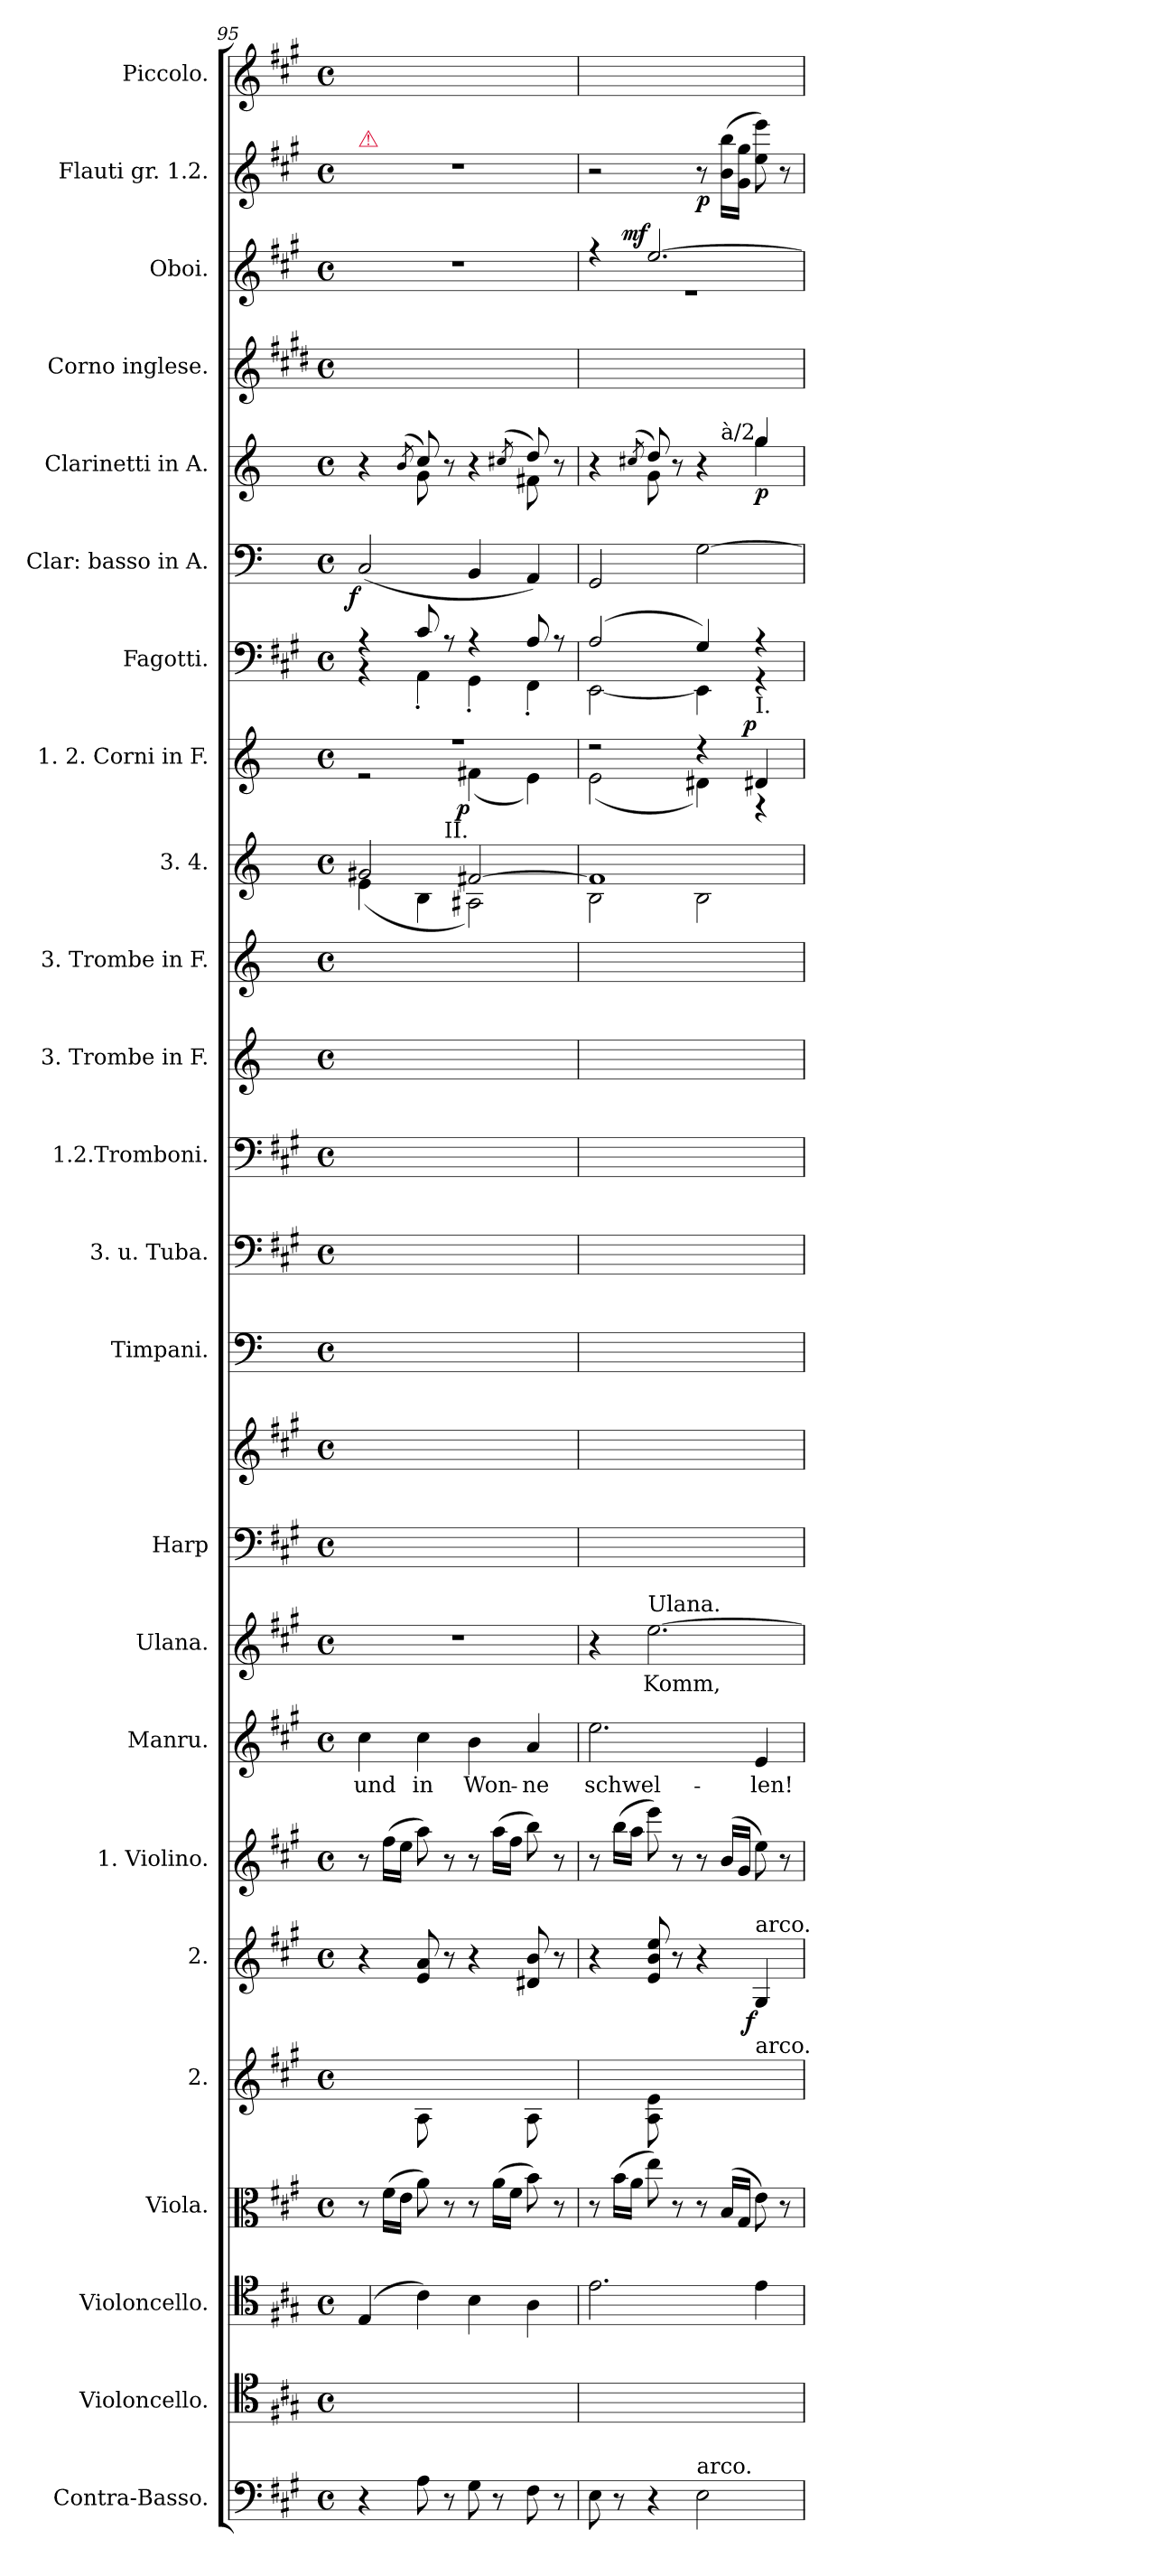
**kern	**kern	**kern	**kern	**kern	**kern	**dynam	**kern	**kern	**text	**kern	**text	**kern	**kern	**kern	**kern	**kern	**kern	**kern	**kern	**kern	**dynam	**kern	**kern	**dynam	**kern	**dynam	**kern	**kern	**dynam	**kern	**dynam	**kern
*part24	*part23	*part22	*part21	*part20	*part19	*part19	*part18	*part17	*part17	*part16	*part16	*part15	*part15	*part14	*part13	*part12	*part11	*part10	*part9	*part8	*part8	*part7	*part6	*part6	*part5	*part5	*part4	*part3	*part3	*part2	*part2	*part1
*staff25	*staff24	*staff23	*staff22	*staff21	*staff20	*staff20	*staff19	*staff18	*staff18	*staff17	*staff17	*staff16	*staff15	*staff14	*staff13	*staff12	*staff11	*staff10	*staff9	*staff8	*staff8	*staff7	*staff6	*staff6	*staff5	*staff5	*staff4	*staff3	*staff3	*staff2	*staff2	*staff1
*I"Contra-Basso.	*I"Violoncello.	*I"Violoncello.	*I"Viola.	*I"2.	*I"2.	*	*I"1. Violino.	*I"Manru.	*	*I"Ulana.	*	*I"Harp	*	*I"Timpani.	*I"3. u. Tuba.	*I"1.2.Tromboni.	*I"3. Trombe in F.	*I"3. Trombe in F.	*I"3. 4.	*I"1. 2. Corni in F.	*	*I"Fagotti.	*I"Clar: basso in A.	*	*I"Clarinetti in A.	*	*I"Corno inglese.	*I"Oboi.	*	*I"Flauti gr. 1.2.	*	*I"Piccolo.
*I'C.-B.	*	*	*I'Vl.	*	*	*	*I'1. Viol.	*	*	*	*	*	*	*I'Timp.	*I'3. u. Tub.	*I'1.2. Tromb.	*	*I'Trombe.	*	*I'1. 2. Corni.	*	*I'Fag.	*I'basso.	*	*I'1.2. Clar. A.	*	*I'Cor.ingl.	*I'Ob.	*	*I'Fl.	*	*
*clefF4	*clefC4	*clefC4	*clefC3	*clefG2	*clefG2	*	*clefG2	*clefG2	*	*clefG2	*	*clefF4	*clefG2	*clefF4	*clefF4	*clefF4	*clefG2	*clefG2	*clefG2	*clefG2	*	*clefF4	*clefF4	*	*clefG2	*	*clefG2	*clefG2	*	*clefG2	*	*clefG2
*	*	*	*	*	*	*	*	*ITrd8c12	*	*	*	*	*	*	*	*	*ITrd-3c-5	*ITrd-3c-5	*ITrd4c7	*ITrd4c7	*	*	*ITrd2c3	*	*ITrd2c3	*	*ITrd4c7	*	*	*	*	*
*k[f#c#g#]	*k[f#c#g#]	*k[f#c#g#]	*k[f#c#g#]	*k[f#c#g#]	*k[f#c#g#]	*	*k[f#c#g#]	*k[f#c#g#]	*	*k[f#c#g#]	*	*k[f#c#g#]	*k[f#c#g#]	*k[]	*k[f#c#g#]	*k[f#c#g#]	*k[b-]	*k[b-]	*k[b-]	*k[b-]	*	*k[f#c#g#]	*k[f#c#g#]	*	*k[f#c#g#]	*	*k[f#c#g#]	*k[f#c#g#]	*	*k[f#c#g#]	*	*k[f#c#g#]
*M4/4	*M4/4	*M4/4	*M4/4	*M4/4	*M4/4	*	*M4/4	*M4/4	*	*M4/4	*	*M4/4	*M4/4	*M4/4	*M4/4	*M4/4	*M4/4	*M4/4	*M4/4	*M4/4	*	*M4/4	*M4/4	*	*M4/4	*	*M4/4	*M4/4	*	*M4/4	*	*M4/4
*met(c)	*met(c)	*met(c)	*met(c)	*met(c)	*met(c)	*	*met(c)	*met(c)	*	*met(c)	*	*met(c)	*met(c)	*met(c)	*met(c)	*met(c)	*met(c)	*met(c)	*met(c)	*met(c)	*	*met(c)	*met(c)	*	*met(c)	*	*met(c)	*met(c)	*	*met(c)	*	*met(c)
=95	=95	=95	=95	=95	=95	=95	=95	=95	=95	=95	=95	=95	=95	=95	=95	=95	=95	=95	=95	=95	=95	=95	=95	=95	=95	=95	=95	=95	=95	=95	=95	=95
*	*	*	*	*	*	*	*	*	*	*	*	*	*	*	*	*	*	*	*^	*^	*	*^	*	*	*^	*	*	*	*	*	*	*
!	!	!	!	!	!	!	!	!	!	!	!	!	!	!	!	!	!	!	!	!	!	!	!	!	!	!	!	!	!	!	!	!	!	!LO:TX:a:color=crimson:t=⚠	!	!
!	!	!	!	!	!	!	!	!	!	!	!	!	!	!	!	!	!	!	!	!	!	!	!	!	!	!	!LO:DY:b:rj	!	!	!	!	!	!	!	!	!
4r	(4E/yy	(4E/	8r	4ryy	4r	.	8r	4c#\	und	1r	.	1ryy	1ryy	1ryy	1ryy	1ryy	1ryy	1ryy	2c#X/	(4A\	1rff	2r	.	4rA	4rBB	(2AA/	f	4r	4ryy	.	1ryy	1r	.	1r	.	1ryy
.	.	.	(16f#\LL	.	.	.	(16ff#\LL	.	.	.	.	.	.	.	.	.	.	.	.	.	.	.	.	.	.	.	.	.	.	.	.	.	.	.	.	.
.	.	.	16e\JJ	.	.	.	16ee\JJ	.	.	.	.	.	.	.	.	.	.	.	.	.	.	.	.	.	.	.	.	.	.	.	.	.	.	.	.	.
.	.	.	.	.	.	.	.	.	.	.	.	.	.	.	.	.	.	.	.	.	.	.	.	.	.	.	.	(8qg#/	.	.	.	.	.	.	.	.
8A\	4c#\yy)	4c#\)	8a\)	8A\	8e/ 8a/	.	8aa\)	4c#\	in	.	.	.	.	.	.	.	.	.	.	4E\	.	.	.	8c#/	4AA'\	.	.	8a/)	8e\	.	.	.	.	.	.	.
8r	.	.	8r	8ryy	8r	.	8r	.	.	.	.	.	.	.	.	.	.	.	.	.	.	.	.	8rA	.	.	.	8r	8ryy	.	.	.	.	.	.	.
!	!	!	!	!	!	!	!	!	!	!	!	!	!	!	!	!	!	!	!	!	!	!LO:TX:b:rj:t=II.	!	!	!	!	!	!	!	!	!	!	!	!	!	!
!	!	!	!	!	!	!	!	!	!	!	!	!	!	!	!	!	!	!	!	!	!	!	!LO:DY:b:rj	!	!	!	!	!	!	!	!	!	!	!	!	!
8G#\	4B\yy	4B\	8r	4ryy	4r	.	8r	4B\	Won-	.	.	.	.	.	.	.	.	.	[2Bn/	2D#X\)	.	(4Bn\	p	4rA	4GG#'\	4GG#/	.	4r	4ryy	.	.	.	.	.	.	.
8r	.	.	(16a\LL	.	.	.	(16aa\LL	.	.	.	.	.	.	.	.	.	.	.	.	.	.	.	.	.	.	.	.	.	.	.	.	.	.	.	.	.
.	.	.	16f#\JJ	.	.	.	16ff#\JJ	.	.	.	.	.	.	.	.	.	.	.	.	.	.	.	.	.	.	.	.	.	.	.	.	.	.	.	.	.
.	.	.	.	.	.	.	.	.	.	.	.	.	.	.	.	.	.	.	.	.	.	.	.	.	.	.	.	(8qa#X/	.	.	.	.	.	.	.	.
8F#\	4A\yy	4A\	8b\)	8A\	8d#X/ 8b/	.	8bb\)	4A/	-ne	.	.	.	.	.	.	.	.	.	.	.	.	4A\)	.	8A/	4FF#'\	4FF#/)	.	8b/)	8d#X\	.	.	.	.	.	.	.
8r	.	.	8r	8ryy	8r	.	8r	.	.	.	.	.	.	.	.	.	.	.	.	.	.	.	.	8rA	.	.	.	8r	8ryy	.	.	.	.	.	.	.
=96	=96	=96	=96	=96	=96	=96	=96	=96	=96	=96	=96	=96	=96	=96	=96	=96	=96	=96	=96	=96	=96	=96	=96	=96	=96	=96	=96	=96	=96	=96	=96	=96	=96	=96	=96	=96
*	*	*	*	*	*	*	*	*	*	*	*	*	*	*	*	*	*	*	*	*	*	*	*	*	*	*	*	*	*	*	*	*^	*	*	*	*
8E\	2.e\yy	2.e\	8r	4ryy	4r	.	8r	2.e\	schwel-	4r	.	1ryy	1ryy	1ryy	1ryy	1ryy	1ryy	1ryy	1B]	2E\	2rdd	(2A\	.	(2A/	[2EE\	2EE/	.	4r	4ryy	.	1ryy	4rff	1re	.	2r	.	1ryy
8r	.	.	(<16b\LL	.	.	.	(16bb\LL	.	.	.	.	.	.	.	.	.	.	.	.	.	.	.	.	.	.	.	.	.	.	.	.	.	.	.	.	.	.
.	.	.	16a\JJ	.	.	.	16aa\JJ	.	.	.	.	.	.	.	.	.	.	.	.	.	.	.	.	.	.	.	.	.	.	.	.	.	.	.	.	.	.
.	.	.	.	.	.	.	.	.	.	.	.	.	.	.	.	.	.	.	.	.	.	.	.	.	.	.	.	(8qa#X/	.	.	.	.	.	.	.	.	.
!	!	!	!	!	!	!	!	!	!	!LO:TX:a:t=Ulana.	!	!	!	!	!	!	!	!	!	!	!	!	!	!	!	!	!	!	!	!	!	!	!	!	!	!	!
!	!	!	!	!	!	!	!	!	!	!	!	!	!	!	!	!	!	!	!	!	!	!	!	!	!	!	!	!	!	!	!	!	!	!LO:DY:a:rj	!	!	!
4r	.	.	8ee\)	8A\ 8e\	8e/ 8b/ 8ee/	.	8eee\)	.	.	[2.ee\	Komm,_	.	.	.	.	.	.	.	.	.	.	.	.	.	.	.	.	8b/)	8e\	.	.	[2.ee/	.	mf	.	.	.
.	.	.	8r	8ryy	8r	.	8r	.	.	.	.	.	.	.	.	.	.	.	.	.	.	.	.	.	.	.	.	8r	8ryy	.	.	.	.	.	.	.	.
!LO:TX:a:t=arco.	!	!	!	!	!	!	!	!	!	!	!	!	!	!	!	!	!	!	!	!	!	!	!	!	!	!	!	!	!	!	!	!	!	!	!	!	!
2E\	.	.	8r	4reyy	4r	.	8r	.	.	.	.	.	.	.	.	.	.	.	.	2E\	4rdd	4G#X\)	.	4G#/)	4EE\]	[2E\	.	4r	4ryy	.	.	.	.	.	8r	p	.
.	.	.	(16B/LL	.	.	.	(16b/LL	.	.	.	.	.	.	.	.	.	.	.	.	.	.	.	.	.	.	.	.	.	.	.	.	.	.	.	(16b\ 16bb\LL	.	.
.	.	.	16G#/JJ	.	.	.	16g#/JJ	.	.	.	.	.	.	.	.	.	.	.	.	.	.	.	.	.	.	.	.	.	.	.	.	.	.	.	16g#\ 16gg#\JJ	.	.
!	!	!	!	!	!	!	!	!	!	!	!	!	!	!	!	!	!	!	!	!	!	!	!	!	!	!	!	!LO:TX:a:rj:t=à/2	!	!	!	!	!	!	!	!	!
!	!	!	!	!	!	!	!	!	!	!	!	!	!	!	!	!	!	!	!	!	!LO:TX:a:t=I.	!	!	!	!	!	!	!	!	!	!	!	!	!	!	!	!
!	!	!	!	!	!LO:TX:a:t=arco.	!	!	!	!	!	!	!	!	!	!	!	!	!	!	!	!	!	!	!	!	!	!	!	!	!	!	!	!	!	!	!	!
!	!	!	!	!LO:TX:a:t=arco.	!	!	!	!	!	!	!	!	!	!	!	!	!	!	!	!	!	!	!	!	!	!	!	!	!	!	!	!	!	!	!	!	!
!	!	!	!	!	!	!LO:DY:b:rj	!	!	!	!	!	!	!	!	!	!	!	!	!	!	!	!	!LO:DY:a:rj	!	!	!	!	!	!	!	!	!	!	!	!	!	!
.	4e\yy	4e\	8e\)	4G#/yy	4G#/	f	8ee\)	4E/	-len!	.	.	.	.	.	.	.	.	.	.	.	4G#X/	4rF	p	4rA	4rGG	.	.	4ee/	4ee\	p	.	.	.	.	8ee\ 8eee\)	.	.
.	.	.	8r	.	.	.	8r	.	.	.	.	.	.	.	.	.	.	.	.	.	.	.	.	.	.	.	.	.	.	.	.	.	.	.	8r	.	.
*	*	*	*	*	*	*	*	*	*	*	*	*	*	*	*	*	*	*	*v	*v	*	*	*	*v	*v	*	*	*v	*v	*	*	*v	*v	*	*	*	*
*	*	*	*	*	*	*	*	*	*	*	*	*	*	*	*	*	*	*	*	*v	*v	*	*	*	*	*	*	*	*	*	*	*	*
=	=	=	=	=	=	=	=	=	=	=	=	=	=	=	=	=	=	=	=	=	=	=	=	=	=	=	=	=	=	=	=	=
*-	*-	*-	*-	*-	*-	*-	*-	*-	*-	*-	*-	*-	*-	*-	*-	*-	*-	*-	*-	*-	*-	*-	*-	*-	*-	*-	*-	*-	*-	*-	*-	*-
